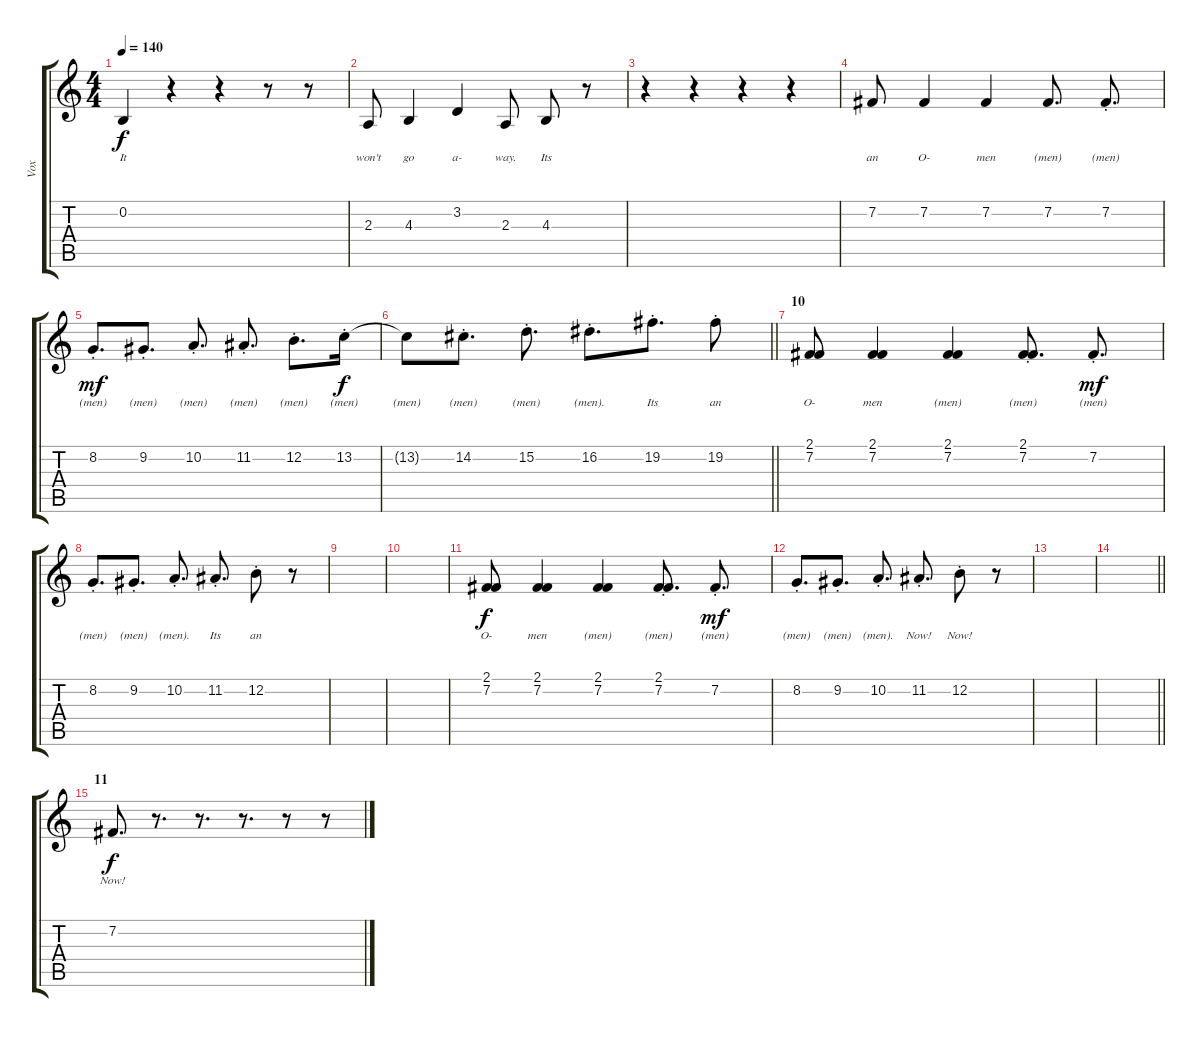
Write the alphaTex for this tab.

\track ("Vox" "Vox") {instrument lead6voice}
\staff {score tabs}
\tuning (E4 B3 G3 D3 A2 E2) {hide}
\ts (4 4)
\tempo 140
\clef g2
\ks c
0.2.4{lyrics (0 "It") lyrics (1 "") lyrics (2 "") lyrics (3 "") lyrics (4 "") dy f} r.4 r.4 r.8 r.8 |
2.3.8{lyrics (0 "won't") lyrics (1 "") lyrics (2 "") lyrics (3 "") lyrics (4 "")} 4.3.4{lyrics (0 "go") lyrics (1 "") lyrics (2 "") lyrics (3 "") lyrics (4 "")} 3.2.4{lyrics (0 "a-") lyrics (1 "") lyrics (2 "") lyrics (3 "") lyrics (4 "")} 2.3.8{lyrics (0 "way.") lyrics (1 "") lyrics (2 "") lyrics (3 "") lyrics (4 "")} 4.3.8{lyrics (0 "Its") lyrics (1 "") lyrics (2 "") lyrics (3 "") lyrics (4 "")} r.8 |
r.4 r.4 r.4 r.4 |
7.2.8{lyrics (0 "an") lyrics (1 "") lyrics (2 "") lyrics (3 "") lyrics (4 "")} 7.2.4{lyrics (0 "O-") lyrics (1 "") lyrics (2 "") lyrics (3 "") lyrics (4 "")} 7.2.4{lyrics (0 "men") lyrics (1 "") lyrics (2 "") lyrics (3 "") lyrics (4 "")} 7.2.8{d lyrics (0 "(men)") lyrics (1 "") lyrics (2 "") lyrics (3 "") lyrics (4 "")} 7.2{st}.8{d lyrics (0 "(men)") lyrics (1 "") lyrics (2 "") lyrics (3 "") lyrics (4 "")} |
8.2{st}.8{d lyrics (0 "(men)") lyrics (1 "") lyrics (2 "") lyrics (3 "") lyrics (4 "") dy mf} 9.2{st}.8{d lyrics (0 "(men)") lyrics (1 "") lyrics (2 "") lyrics (3 "") lyrics (4 "")} 10.2{st}.8{d lyrics (0 "(men)") lyrics (1 "") lyrics (2 "") lyrics (3 "") lyrics (4 "")} 11.2{st}.8{d lyrics (0 "(men)") lyrics (1 "") lyrics (2 "") lyrics (3 "") lyrics (4 "")} 12.2{st}.8{d lyrics (0 "(men)") lyrics (1 "") lyrics (2 "") lyrics (3 "") lyrics (4 "")} 13.2{st}.16{lyrics (0 "(men)") lyrics (1 "") lyrics (2 "") lyrics (3 "") lyrics (4 "") dy f} |
\barLineRight lightlight
13.2{t}.8{lyrics (0 "(men)") lyrics (1 "") lyrics (2 "") lyrics (3 "") lyrics (4 "")} 14.2{st}.8{d lyrics (0 "(men)") lyrics (1 "") lyrics (2 "") lyrics (3 "") lyrics (4 "")} 15.2{st}.8{d lyrics (0 "(men)") lyrics (1 "") lyrics (2 "") lyrics (3 "") lyrics (4 "")} 16.2{st}.8{d lyrics (0 "(men).") lyrics (1 "") lyrics (2 "") lyrics (3 "") lyrics (4 "")} 19.2{st}.8{d lyrics (0 "Its") lyrics (1 "") lyrics (2 "") lyrics (3 "") lyrics (4 "")} 19.2{st}.8{lyrics (0 "an") lyrics (1 "") lyrics (2 "") lyrics (3 "") lyrics (4 "")} |
\section ("" "10")
(2.1 7.2).8{lyrics (0 "O-") lyrics (1 "") lyrics (2 "") lyrics (3 "") lyrics (4 "")} (2.1 7.2).4{lyrics (0 "men") lyrics (1 "") lyrics (2 "") lyrics (3 "") lyrics (4 "")} (2.1 7.2).4{lyrics (0 "(men)") lyrics (1 "") lyrics (2 "") lyrics (3 "") lyrics (4 "")} (2.1 7.2{st}).8{d lyrics (0 "(men)") lyrics (1 "") lyrics (2 "") lyrics (3 "") lyrics (4 "")} 7.2{st}.8{d lyrics (0 "(men)") lyrics (1 "") lyrics (2 "") lyrics (3 "") lyrics (4 "") dy mf} |
8.2{st}.8{d lyrics (0 "(men)") lyrics (1 "") lyrics (2 "") lyrics (3 "") lyrics (4 "")} 9.2{st}.8{d lyrics (0 "(men)") lyrics (1 "") lyrics (2 "") lyrics (3 "") lyrics (4 "")} 10.2{st}.8{d lyrics (0 "(men).") lyrics (1 "") lyrics (2 "") lyrics (3 "") lyrics (4 "")} 11.2{st}.8{d lyrics (0 "Its") lyrics (1 "") lyrics (2 "") lyrics (3 "") lyrics (4 "")} 12.2{st}.8{lyrics (0 "an") lyrics (1 "") lyrics (2 "") lyrics (3 "") lyrics (4 "")} r.8 |
|
|
(2.1 7.2).8{lyrics (0 "O-") lyrics (1 "") lyrics (2 "") lyrics (3 "") lyrics (4 "") dy f} (2.1 7.2).4{lyrics (0 "men") lyrics (1 "") lyrics (2 "") lyrics (3 "") lyrics (4 "")} (2.1 7.2).4{lyrics (0 "(men)") lyrics (1 "") lyrics (2 "") lyrics (3 "") lyrics (4 "")} (2.1 7.2{st}).8{d lyrics (0 "(men)") lyrics (1 "") lyrics (2 "") lyrics (3 "") lyrics (4 "")} 7.2{st}.8{d lyrics (0 "(men)") lyrics (1 "") lyrics (2 "") lyrics (3 "") lyrics (4 "") dy mf} |
8.2{st}.8{d lyrics (0 "(men)") lyrics (1 "") lyrics (2 "") lyrics (3 "") lyrics (4 "")} 9.2{st}.8{d lyrics (0 "(men)") lyrics (1 "") lyrics (2 "") lyrics (3 "") lyrics (4 "")} 10.2{st}.8{d lyrics (0 "(men).") lyrics (1 "") lyrics (2 "") lyrics (3 "") lyrics (4 "")} 11.2{st}.8{d lyrics (0 "Now!") lyrics (1 "") lyrics (2 "") lyrics (3 "") lyrics (4 "")} 12.2{st}.8{lyrics (0 "Now!") lyrics (1 "") lyrics (2 "") lyrics (3 "") lyrics (4 "")} r.8 |
|
\barLineRight lightlight
|
\section ("" "11")
7.2.8{d lyrics (0 "Now!") lyrics (1 "") lyrics (2 "") lyrics (3 "") lyrics (4 "") dy f} r.8{d} r.8{d} r.8{d} r.8 r.8
